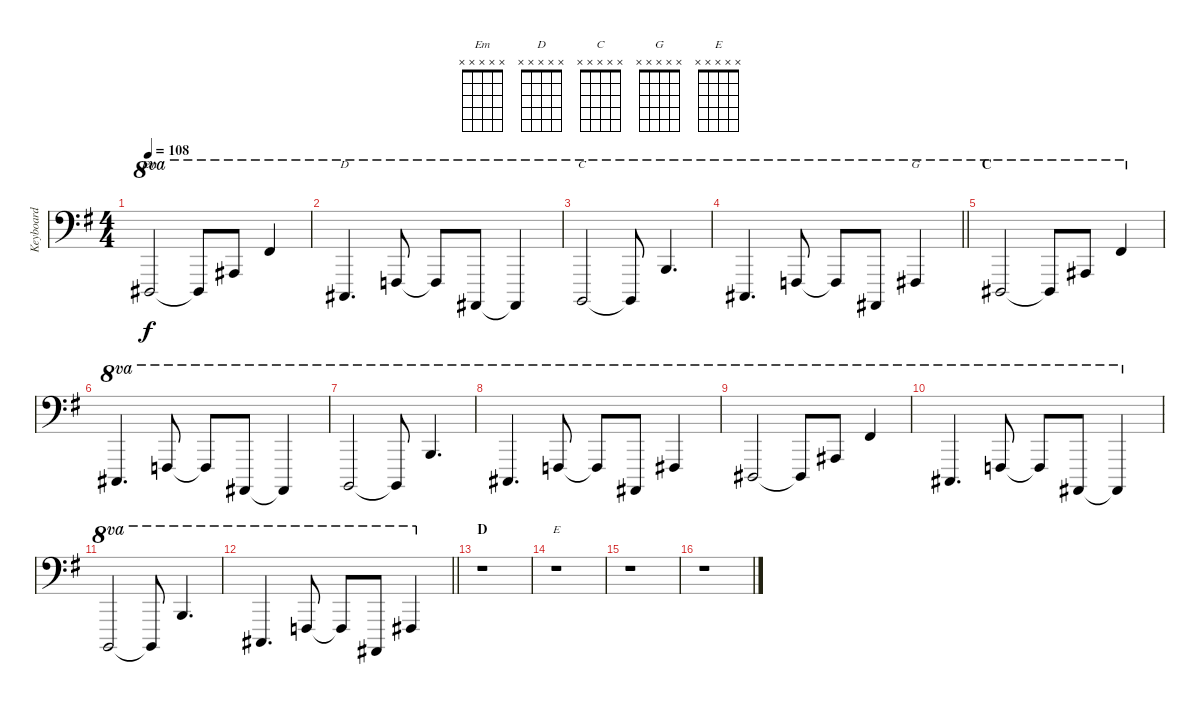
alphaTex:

\track ("Keyboard" "Keyboard") {instrument acousticgrandpiano}
\staff {score}
\tuning (Gb2 Db2 Ab1 Eb1 Bb0) {hide}
\chord ("Em" x x x x x)
\chord ("D" x x x x x)
\chord ("C" x x x x x)
\chord ("G" x x x x x)
\chord ("E" x x x x x)
\ts (4 4)
\tempo 108
\clef f4
\ks eminor
12.4.2{ch "Em" ot 8va dy f} 12.4{t}.8{ot 8va} 14.3.8{ot 8va} 17.2.4{ot 8va} |
10.4.4{d ch "D" ot 8va} 14.4.8{ot 8va} 14.4{t}.8{ot 8va} 7.4.8{ot 8va} 7.4{t}.4{ot 8va} |
8.4.2{ch "C" ot 8va} 8.4{t}.8{ot 8va} 10.2.4{d ot 8va} |
\barLineRight lightlight
10.4.4{d ot 8va} 14.4.8{ot 8va} 14.4{t}.8{ot 8va} 7.4.8{ot 8va} 15.4.4{ch "G" ot 8va} |
\section ("" "C")
12.4.2{ot 8va} 12.4{t}.8{ot 8va} 14.3.8{ot 8va} 17.2.4{ot 8va} |
10.4.4{d ot 8va} 14.4.8{ot 8va} 14.4{t}.8{ot 8va} 7.4.8{ot 8va} 7.4{t}.4{ot 8va} |
8.4.2{ot 8va} 8.4{t}.8{ot 8va} 10.2.4{d ot 8va} |
10.4.4{d ot 8va} 14.4.8{ot 8va} 14.4{t}.8{ot 8va} 7.4.8{ot 8va} 15.4.4{ot 8va} |
12.4.2{ot 8va} 12.4{t}.8{ot 8va} 14.3.8{ot 8va} 17.2.4{ot 8va} |
10.4.4{d ot 8va} 14.4.8{ot 8va} 14.4{t}.8{ot 8va} 7.4.8{ot 8va} 7.4{t}.4{ot 8va} |
8.4.2{ot 8va} 8.4{t}.8{ot 8va} 10.2.4{d ot 8va} |
\barLineRight lightlight
10.4.4{d ot 8va} 14.4.8{ot 8va} 14.4{t}.8{ot 8va} 7.4.8{ot 8va} 15.4.4{ot 8va} |
\section ("" "D")
r.1 |
r.1{ch "E"} |
r.1 |
r.1
